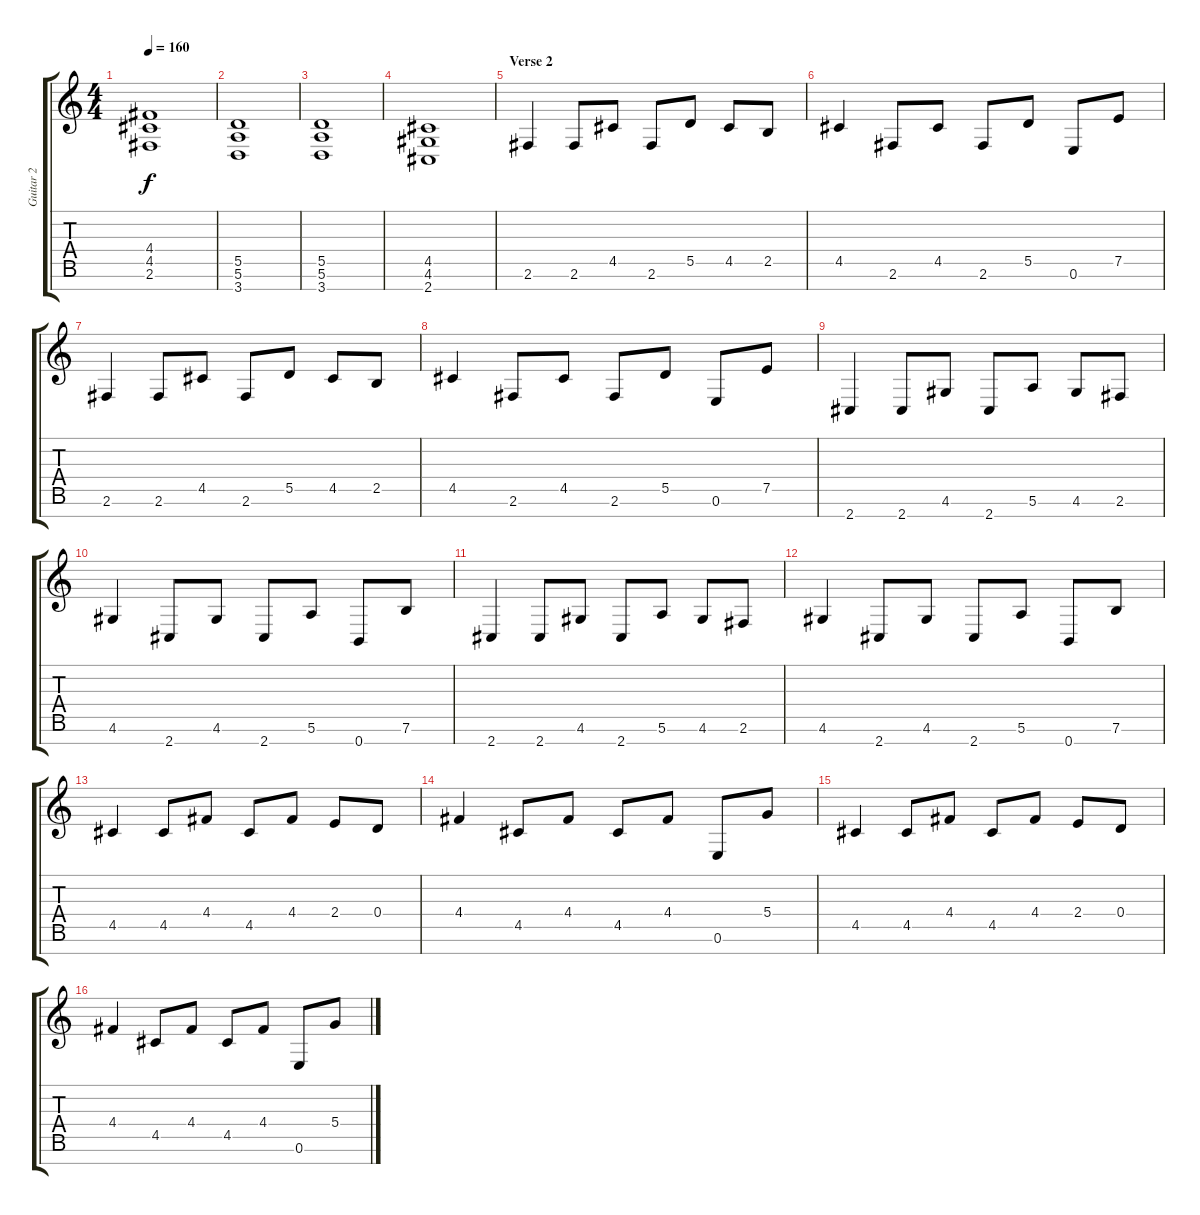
\track ("Guitar 2" "Guitar 2") {instrument distortionguitar}
\staff {score tabs}
\tuning (E4 B3 Gb3 D3 A2 E2 B1) {hide}
\ts (4 4)
\tempo 160
\clef g2
\ks c
(4.4 4.5 2.6).1{dy f} |
(5.5 5.6 3.7).1 |
(5.5 5.6 3.7).1 |
(4.5 4.6 2.7).1 |
\section ("" "Verse 2")
2.6.4 2.6.8 4.5.8 2.6.8 5.5.8 4.5.8 2.5.8 |
4.5.4 2.6.8 4.5.8 2.6.8 5.5.8 0.6.8 7.5.8 |
2.6.4 2.6.8 4.5.8 2.6.8 5.5.8 4.5.8 2.5.8 |
4.5.4 2.6.8 4.5.8 2.6.8 5.5.8 0.6.8 7.5.8 |
2.7.4 2.7.8 4.6.8 2.7.8 5.6.8 4.6.8 2.6.8 |
4.6.4 2.7.8 4.6.8 2.7.8 5.6.8 0.7.8 7.6.8 |
2.7.4 2.7.8 4.6.8 2.7.8 5.6.8 4.6.8 2.6.8 |
4.6.4 2.7.8 4.6.8 2.7.8 5.6.8 0.7.8 7.6.8 |
4.5.4 4.5.8 4.4.8 4.5.8 4.4.8 2.4.8 0.4.8 |
4.4.4 4.5.8 4.4.8 4.5.8 4.4.8 0.6.8 5.4.8 |
4.5.4 4.5.8 4.4.8 4.5.8 4.4.8 2.4.8 0.4.8 |
4.4.4 4.5.8 4.4.8 4.5.8 4.4.8 0.6.8 5.4.8
